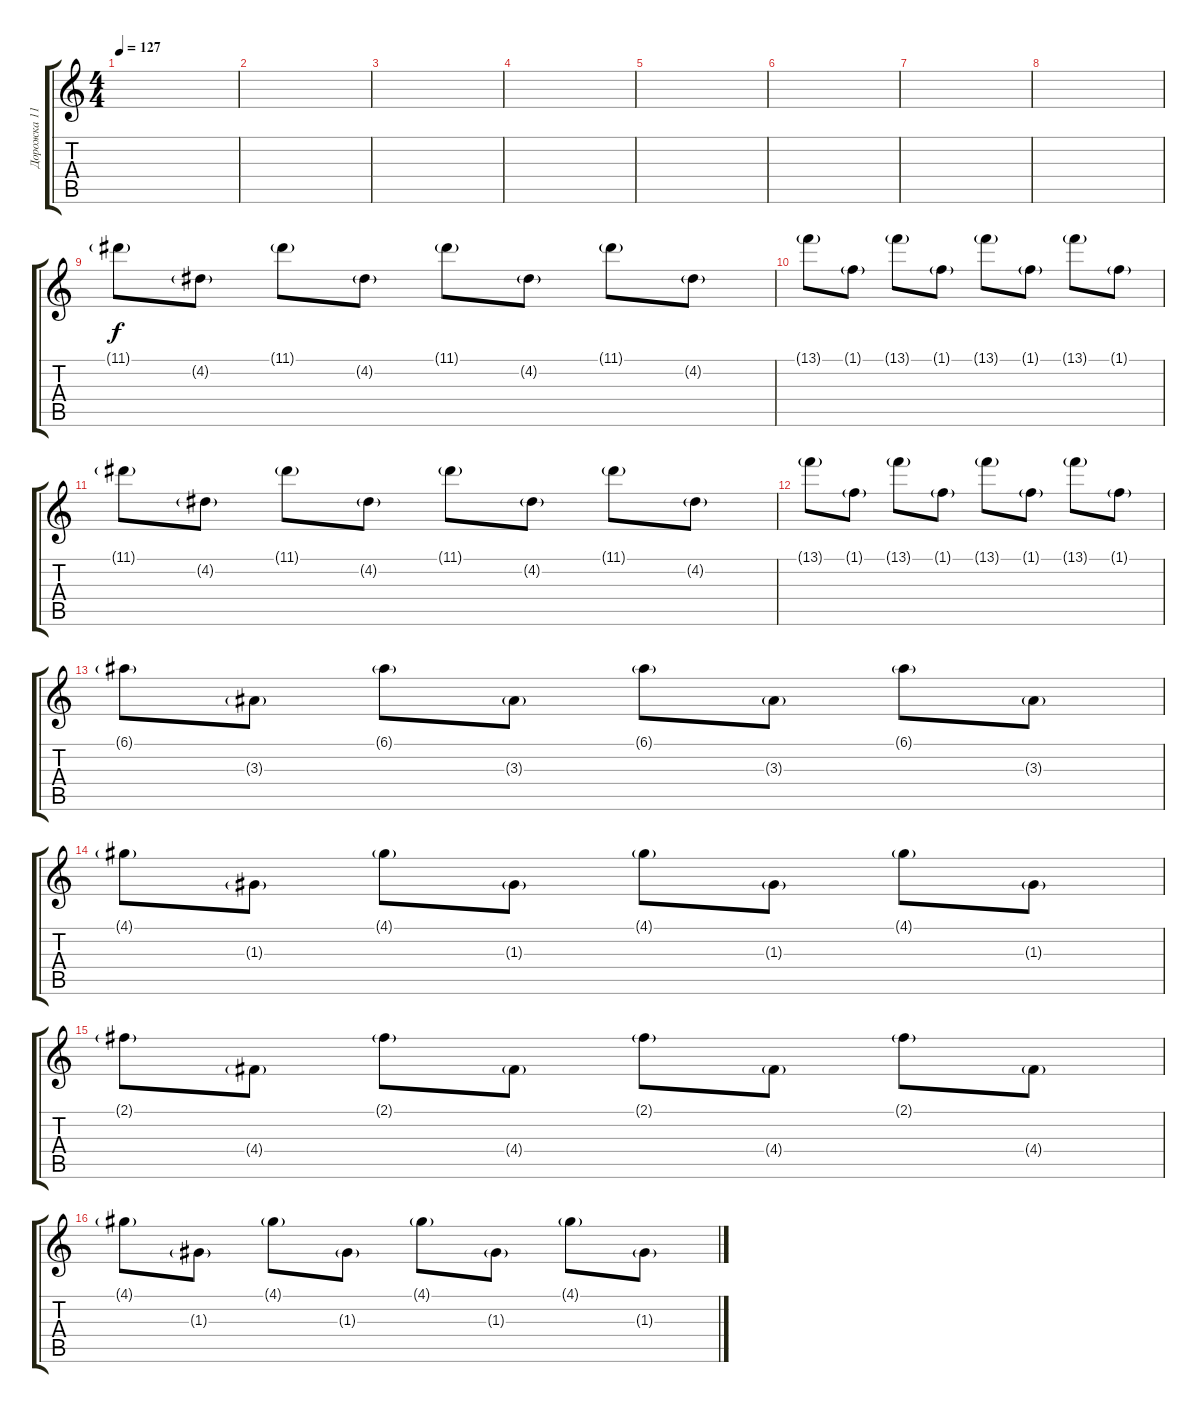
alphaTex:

\track ("Дорожка 11" "Дорожка 11") {instrument overdrivenguitar}
\staff {score tabs}
\tuning (E4 B3 G3 D3 A2 E2) {hide}
\ts (4 4)
\tempo 127
\clef g2
\ks c
|
|
|
|
|
|
|
|
11.1{g}.8 4.2{g}.8 11.1{g}.8 4.2{g}.8 11.1{g}.8 4.2{g}.8 11.1{g}.8 4.2{g}.8 |
13.1{g}.8 1.1{g}.8 13.1{g}.8 1.1{g}.8 13.1{g}.8 1.1{g}.8 13.1{g}.8 1.1{g}.8 |
11.1{g}.8 4.2{g}.8 11.1{g}.8 4.2{g}.8 11.1{g}.8 4.2{g}.8 11.1{g}.8 4.2{g}.8 |
13.1{g}.8 1.1{g}.8 13.1{g}.8 1.1{g}.8 13.1{g}.8 1.1{g}.8 13.1{g}.8 1.1{g}.8 |
6.1{g}.8 3.3{g}.8 6.1{g}.8 3.3{g}.8 6.1{g}.8 3.3{g}.8 6.1{g}.8 3.3{g}.8 |
4.1{g}.8 1.3{g}.8 4.1{g}.8 1.3{g}.8 4.1{g}.8 1.3{g}.8 4.1{g}.8 1.3{g}.8 |
2.1{g}.8 4.4{g}.8 2.1{g}.8 4.4{g}.8 2.1{g}.8 4.4{g}.8 2.1{g}.8 4.4{g}.8 |
4.1{g}.8 1.3{g}.8 4.1{g}.8 1.3{g}.8 4.1{g}.8 1.3{g}.8 4.1{g}.8 1.3{g}.8
